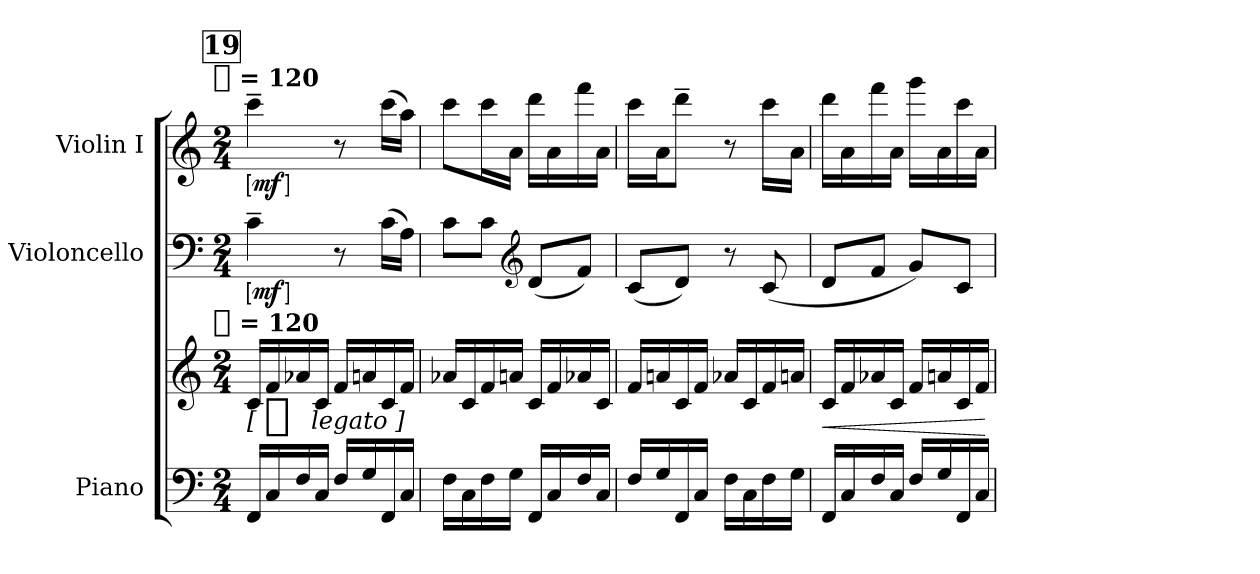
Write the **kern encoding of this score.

**kern	**kern	**dynam	**kern	**dynam	**kern	**dynam
*part3	*part3	*part3	*part2	*part2	*part1	*part1
*staff4	*staff3	*staff3/4	*staff2	*staff2	*staff1	*staff1
*I"Piano	*	*	*I"Violoncello	*	*I"Violin I	*
*I'Pno	*	*	*I'Vc.	*	*I'Vln. I	*
*clefF4	*clefG2	*	*clefF4	*	*clefG2	*
*k[]	*k[]	*	*k[]	*	*k[]	*
*C:	*C:	*	*C:	*	*C:	*
!!LO:TX:omd:t=[quarter] = 120
*M2/4	*M2/4	*	*M2/4	*	*M2/4	*
*MM120	*MM120	*	*MM120	*	*MM120	*
!!LO:REH:place=s1:t=19
=195	=195	=195	=195	=195	=195	=195
!	!LO:TX:t=[quarter] = 120	!	!	!	!	!
!	!	!LO:DY:t=[ %s legato ]	!	!LO:DY:ed=brack	!	!LO:DY:ed=brack
16FFLL	16cLL	p	4c~	mf	4ccc~	mf
16C	16f	.	.	.	.	.
16F	16a-X	.	.	.	.	.
16CJJ	16cJJ	.	.	.	.	.
16FLL	16fLL	.	8r	.	8r	.
16G	16an	.	.	.	.	.
16FF	16c	.	(16cLL	.	(16cccLL	.
16CJJ	16fJJ	.	16AJJ)	.	16aaJJ)	.
=196	=196	=196	=196	=196	=196	=196
16FLL	16a-XLL	.	8cL	.	8cccL	.
16C	16c	.	.	.	.	.
16F	16f	.	8cJ	.	16cccL	.
16GJJ	16anJJ	.	.	.	16aJJ	.
*	*	*	*clefG2	*	*	*
16FFLL	16cLL	.	(8dL	.	16dddLL	.
16C	16f	.	.	.	16a	.
16F	16a-X	.	8fJ)	.	16fff	.
16CJJ	16cJJ	.	.	.	16aJJ	.
=197	=197	=197	=197	=197	=197	=197
16FLL	16fLL	.	(8cL	.	16cccLL	.
16G	16an	.	.	.	16aJ	.
16FF	16c	.	8dJ)	.	8ddd~J	.
16CJJ	16fJJ	.	.	.	.	.
16FLL	16a-XLL	.	8r	.	8r	.
16C	16c	.	.	.	.	.
16F	16f	.	(8c	.	16cccLL	.
16GJJ	16anJJ	.	.	.	16aJJ	.
=198	=198	=198	=198	=198	=198	=198
16FFLL	16cLL	<	8dL	.	16dddLL	.
16C	16f	.	.	.	16a	.
16F	16a-X	.	8fJ	.	16fff	.
16CJJ	16cJJ	.	.	.	16aJJ	.
16FLL	16fLL	.	8gL)	.	16gggLL	.
16G	16an	.	.	.	16a	.
16FF	16c	.	8ciJ	.	16ccc	.
16CJJ	16fJJ	.	.	.	16aJJ	.
.	.	[	.	.	.	.
=	=	=	=	=	=	=
*-	*-	*-	*-	*-	*-	*-
